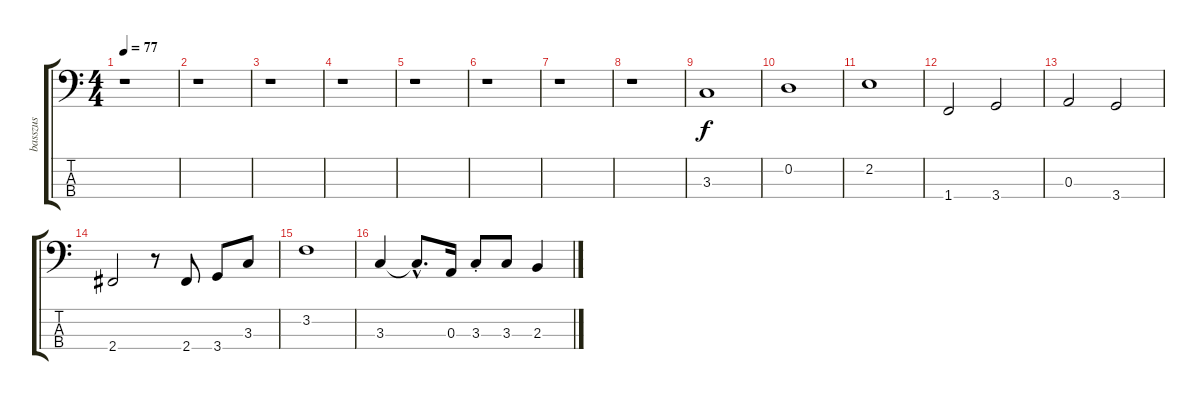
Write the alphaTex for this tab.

\track ("basszus" "basszus") {instrument electricbassfinger}
\staff {score tabs}
\tuning (G2 D2 A1 E1) {hide}
\ts (4 4)
\tempo 77
\clef f4
\ks c
r.1{dy f instrument electricbassfinger} |
r.1 |
r.1 |
r.1 |
r.1 |
r.1 |
r.1 |
r.1 |
3.3.1 |
0.2.1 |
2.2.1 |
1.4.2 3.4.2 |
0.3.2 3.4.2 |
2.4.2 r.8 2.4.8 3.4.8 3.3.8 |
3.2.1 |
3.3.4 3.3{hac t}.8{d} 0.3.16 3.3{st}.8 3.3.8 2.3.4
